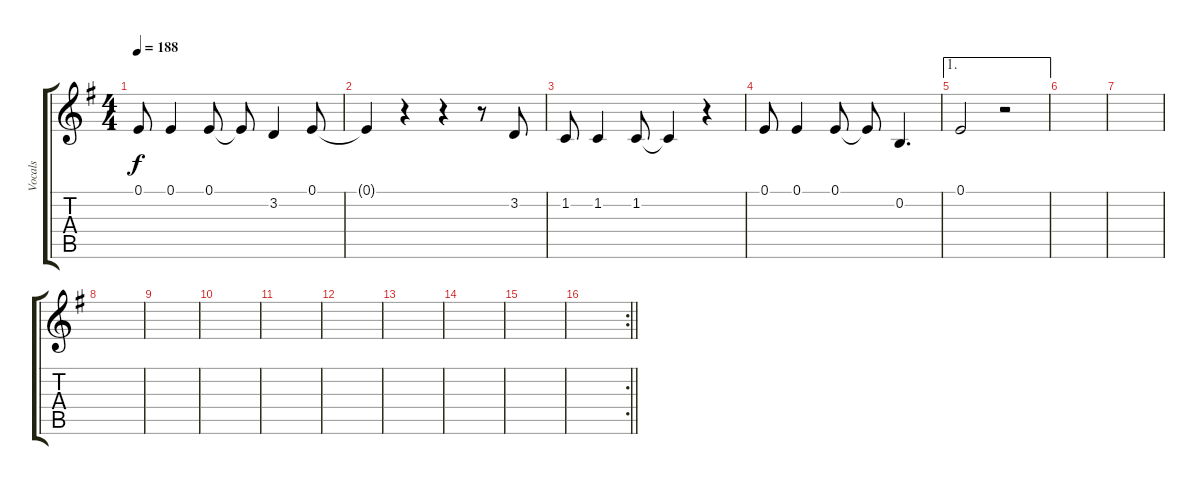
\track ("Vocals" "Vocals") {instrument lead6voice}
\staff {score tabs}
\tuning (E4 B3 G3 D3 A2 E2) {hide}
\ts (4 4)
\tempo 188
\clef g2
\ks eminor
0.1.8{dy f} 0.1.4 0.1.8 0.1{t}.8 3.2.4 0.1.8 |
0.1{t}.4 r.4 r.4 r.8 3.2.8 |
1.2.8 1.2.4 1.2.8 1.2{t}.4 r.4 |
0.1.8 0.1.4 0.1.8 0.1{t}.8 0.2.4{d} |
\ae 1
0.1.2 r.2 |
|
|
|
|
|
|
|
|
|
|
\rc 2
\barLineRight lightlight
